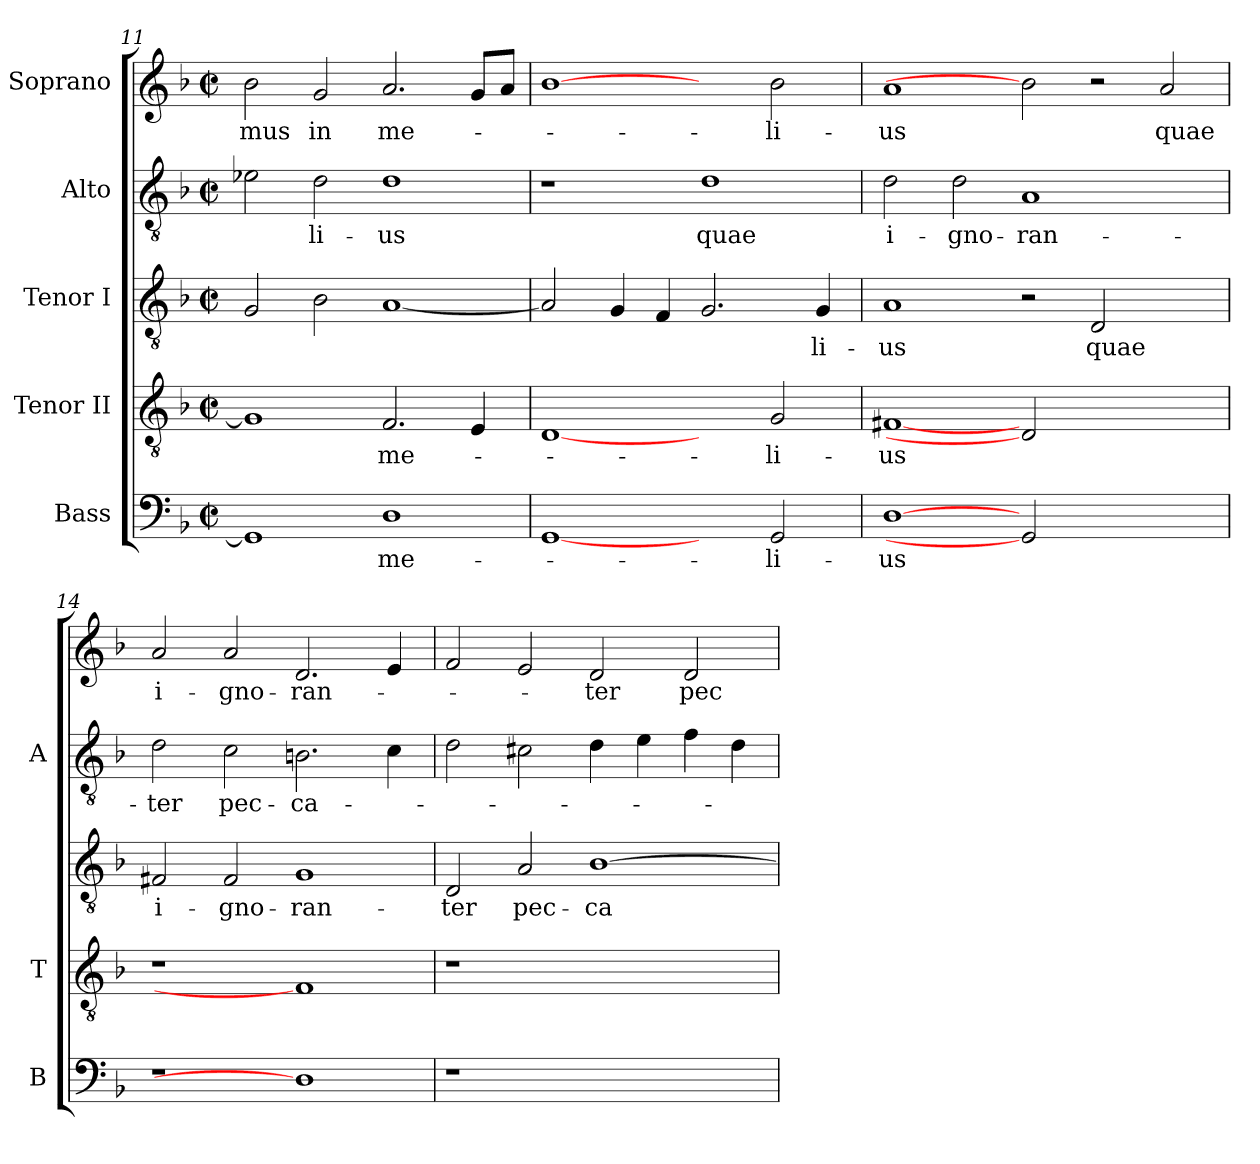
**kern	**text	**kern	**text	**kern	**text	**kern	**text	**kern	**text
*part5	*part5	*part4	*part4	*part3	*part3	*part2	*part2	*part1	*part1
*staff5	*staff5	*staff4	*staff4	*staff3	*staff3	*staff2	*staff2	*staff1	*staff1
*I"Bass	*	*I"Tenor II	*	*I"Tenor I	*	*I"Alto	*	*I"Soprano	*
*I'B	*	*I'T	*	*	*	*I'A	*	*	*
*clefF4	*	*clefGv2	*	*clefGv2	*	*clefGv2	*	*clefG2	*
*k[b-]	*	*k[b-]	*	*k[b-]	*	*k[b-]	*	*k[b-]	*
*F:	*	*F:	*	*F:	*	*F:	*	*F:	*
*M2/2	*	*M2/2	*	*M2/2	*	*M2/2	*	*M2/2	*
*met(c|)	*	*met(c|)	*	*met(c|)	*	*met(c|)	*	*met(c|)	*
=11	=11	=11	=11	=11	=11	=11	=11	=11	=11
!	!	!	!	!	!	!	!	!	!LO:LY:b:color=#000000
1GGi]	.	1Gi]	.	2Gi/	.	2e-Xi\	.	2b-i\	-mus
!	!	!	!	!	!	!	!LO:LY:b:color=#000000	!	!
!	!	!	!	!	!	!	!	!	!LO:LY:b:color=#000000
.	.	.	.	2B-i\	.	2di\	-li-	2gi/	in
!	!LO:LY:b:color=#000000	!	!	!	!	!	!	!	!
!	!	!	!LO:LY:b:color=#000000	!	!	!	!	!	!
!	!	!	!	!	!	!	!LO:LY:b:color=#000000	!	!
!	!	!	!	!	!	!	!	!	!LO:LY:b:color=#000000
1Di	me-	2.Fi/	me-	[<1Ai	.	1di	-us	2.ai/	me-
.	.	4Ei/	.	.	.	.	.	8gi/L	.
.	.	.	.	.	.	.	.	8ai/J	.
=12	=12	=12	=12	=12	=12	=12	=12	=12	=12
[1GGi	.	[1Di	.	2Ai/]	.	1r	.	[1b-i	.
.	.	.	.	4Gi/	.	.	.	.	.
.	.	.	.	4Fi/	.	.	.	.	.
!	!	!	!	!	!	!	!LO:LY:b:color=#000000	!	!
2ryy	.	2ryy	.	2.Gi/	.	1di	quae	2ryy	.
!	!LO:LY:b:color=#000000	!	!	!	!	!	!	!	!
!	!	!	!LO:LY:b:color=#000000	!	!	!	!	!	!
!	!	!	!	!	!	!	!	!	!LO:LY:b:color=#000000
2GGi/	-li-	2Gi/	-li-	.	.	.	.	2b-i\	-li-
!	!	!	!	!	!LO:LY:b:color=#000000	!	!	!	!
.	.	.	.	4Gi/	-li-	.	.	.	.
=13	=13	=13	=13	=13	=13	=13	=13	=13	=13
!	!LO:LY:b:color=#000000	!	!	!	!	!	!	!	!
!	!	!	!LO:LY:b:color=#000000	!	!	!	!	!	!
!	!	!	!	!	!LO:LY:b:color=#000000	!	!	!	!
!	!	!	!	!	!	!	!LO:LY:b:color=#000000	!	!
!	!	!	!	!	!	!	!	!	!LO:LY:b:color=#000000
[1Di	-us	[1F#Xi	-us	1Ai	-us	2di\	i-	1ai	-us
!	!	!	!	!	!	!	!LO:LY:b:color=#000000	!	!
.	.	.	.	.	.	2di\	-gno-	.	.
!	!	!	!	!	!	!	!LO:LY:b:color=#000000	!	!
2GGi]	.	2Di]	.	2r	.	1Ai	-ran-	2b-i]	.
!	!	!	!	!	!LO:LY:b:color=#000000	!	!	!	!
1ryy	.	1ryy	.	2Di/	quae	.	.	2r	.
!	!	!	!	!	!	!	!	!	!LO:LY:b:color=#000000
.	.	.	.	2ryy	.	2ryy	.	2ai/	quae
!!LO:LB:g=z
=14	=14	=14	=14	=14	=14	=14	=14	=14	=14
!LO:N:vis=1	!	!LO:N:vis=1	!	!	!	!	!	!	!
!	!	!	!	!	!LO:LY:b:color=#000000	!	!	!	!
!	!	!	!	!	!	!	!LO:LY:b:color=#000000	!	!
!	!	!	!	!	!	!	!	!	!LO:LY:b:color=#000000
1r	.	1r	.	2F#Xi/	i-	2di\	-ter	2ai/	i-
!	!	!	!	!	!LO:LY:b:color=#000000	!	!	!	!
!	!	!	!	!	!	!	!LO:LY:b:color=#000000	!	!
!	!	!	!	!	!	!	!	!	!LO:LY:b:color=#000000
.	.	.	.	2F#i/	-gno-	2ci\	pec-	2ai/	-gno-
!	!	!	!	!	!LO:LY:b:color=#000000	!	!	!	!
!	!	!	!	!	!	!	!LO:LY:b:color=#000000	!	!
!	!	!	!	!	!	!	!	!	!LO:LY:b:color=#000000
1Di]	.	1F#i]	.	1Gi	-ran-	2.Bni\	-ca-	2.di/	-ran-
.	.	.	.	.	.	4ci\	.	4ei/	.
=15	=15	=15	=15	=15	=15	=15	=15	=15	=15
!LO:N:vis=1	!	!LO:N:vis=1	!	!	!	!	!	!	!
!	!	!	!	!	!LO:LY:b:color=#000000	!	!	!	!
1r	.	1r	.	2Di/	-ter	2di\	.	2fi/	.
!	!	!	!	!	!LO:LY:b:color=#000000	!	!	!	!
.	.	.	.	2Ai/	pec-	2c#Xi\	.	2ei/	.
!	!	!	!	!	!LO:LY:b:color=#000000	!	!	!	!
!	!	!	!	!	!	!	!	!	!LO:LY:b:color=#000000
1ryy	.	1ryy	.	[>1B-i	-ca-	4di\	.	2di/	-ter
.	.	.	.	.	.	4ei\	.	.	.
!	!	!	!	!	!	!	!	!	!LO:LY:b:color=#000000
.	.	.	.	.	.	4fi\	.	2di/	pec-
.	.	.	.	.	.	4di\	.	.	.
=	=	=	=	=	=	=	=	=	=
*-	*-	*-	*-	*-	*-	*-	*-	*-	*-
